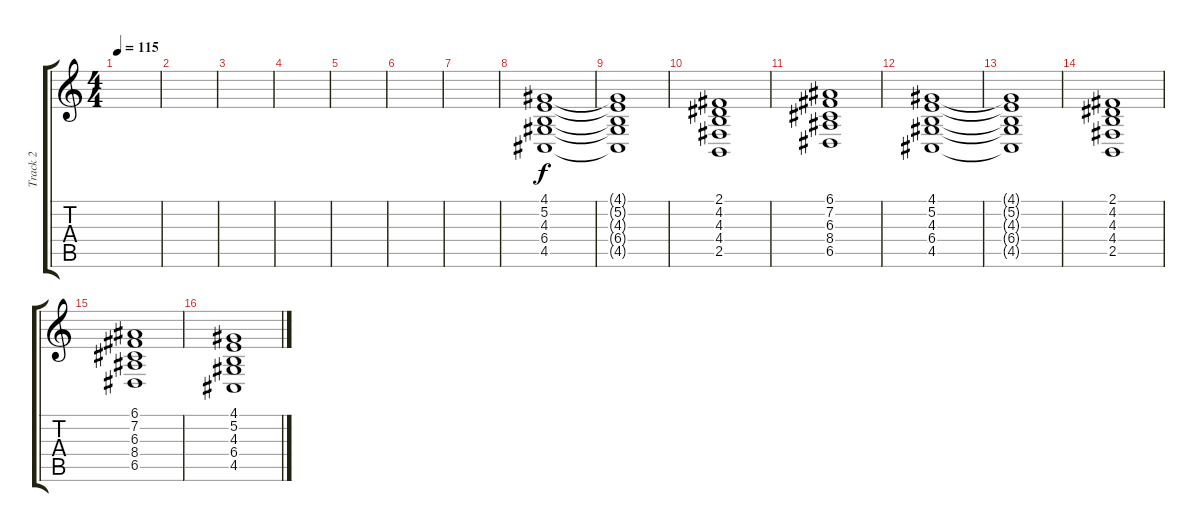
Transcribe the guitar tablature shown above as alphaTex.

\track ("Track 2" "Track 2") {instrument pad2warm}
\staff {score tabs}
\tuning (E4 B3 G3 D3 A2 E2) {hide}
\ts (4 4)
\tempo 115
\clef g2
\ks c
|
|
|
|
|
|
|
(4.1 5.2 4.3 6.4 4.5).1 |
(4.1{t} 5.2{t} 4.3{t} 6.4{t} 4.5{t}).1 |
(2.1 4.2 4.3 4.4 2.5).1 |
(6.1 7.2 6.3 8.4 6.5).1 |
(4.1 5.2 4.3 6.4 4.5).1 |
(4.1{t} 5.2{t} 4.3{t} 6.4{t} 4.5{t}).1 |
(2.1 4.2 4.3 4.4 2.5).1 |
(6.1 7.2 6.3 8.4 6.5).1 |
(4.1 5.2 4.3 6.4 4.5).1
